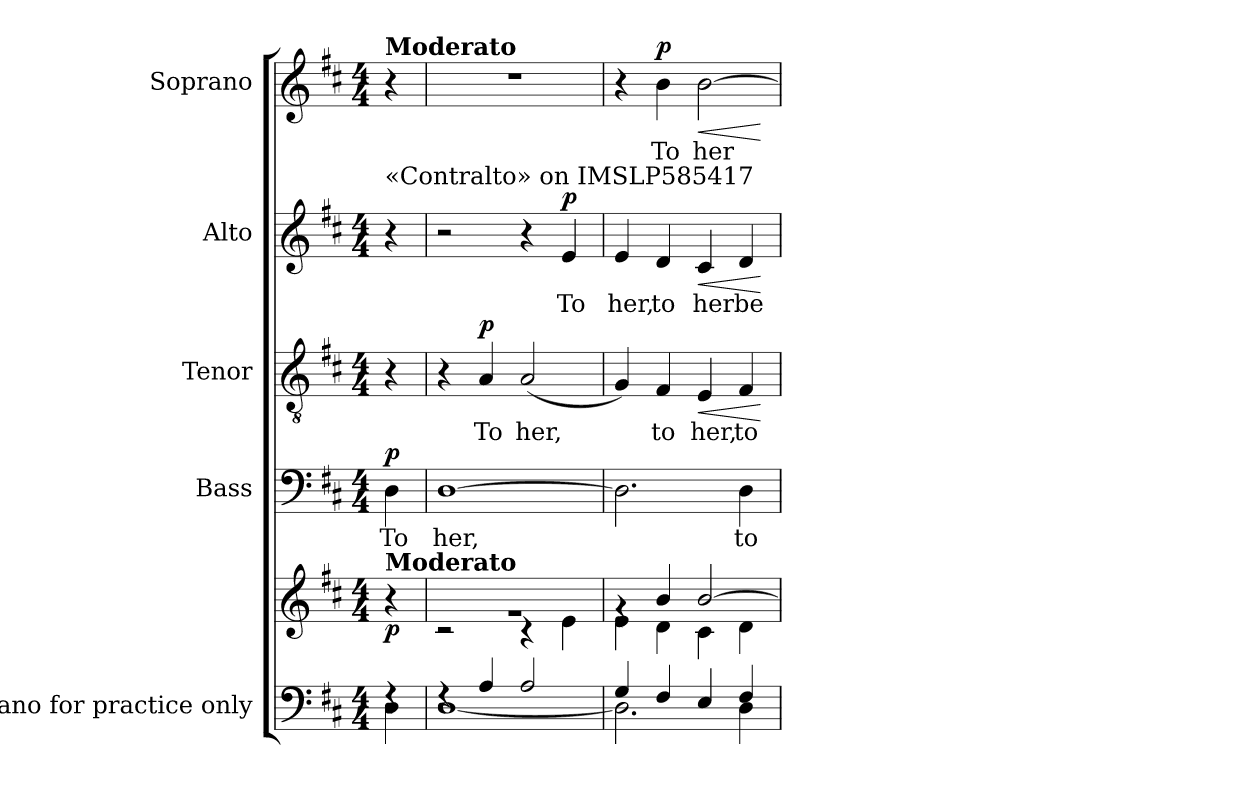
**kern	**kern	**dynam	**kern	**text	**dynam	**kern	**text	**dynam	**kern	**text	**dynam	**kern	**text	**dynam
*part5	*part5	*part5	*part4	*part4	*part4	*part3	*part3	*part3	*part2	*part2	*part2	*part1	*part1	*part1
*staff6	*staff5	*staff5/6	*staff4	*staff4	*staff4	*staff3	*staff3	*staff3	*staff2	*staff2	*staff2	*staff1	*staff1	*staff1
*I"Piano for practice only	*	*	*I"Bass	*	*	*I"Tenor	*	*	*I"Alto	*	*	*I"Soprano	*	*
*I'Pno	*	*	*	*	*	*	*	*	*	*	*	*	*	*
*clefF4	*clefG2	*	*clefF4	*	*	*clefGv2	*	*	*clefG2	*	*	*clefG2	*	*
*k[f#c#]	*k[f#c#]	*	*k[f#c#]	*	*	*k[f#c#]	*	*	*k[f#c#]	*	*	*k[f#c#]	*	*
*M4/4	*M4/4	*	*M4/4	*	*	*M4/4	*	*	*M4/4	*	*	*M4/4	*	*
*MM72	*MM72	*	*MM72	*	*	*MM72	*	*	*MM72	*	*	*MM72	*	*
=	=	=	=	=	=	=	=	=	=	=	=	=	=	=
*^	*	*	*	*	*	*	*	*	*	*	*	*	*	*
!	!	!	!	!	!	!	!	!	!	!	!	!	!LO:TX:a:B:t=Moderato	!	!
!	!	!	!	!	!	!	!	!	!	!LO:TX:a:t=«Contralto» on IMSLP585417	!	!	!	!	!
!	!	!LO:TX:a:B:t=Moderato	!	!	!	!	!	!	!	!	!	!	!	!	!
!	!	!	!LO:DY:b	!	!LO:LY:b	!LO:DY:a	!	!	!	!	!	!	!	!	!
4rF	4D\	4r	p	4D\	To	p	4r	.	.	4r	.	.	4r	.	.
=1	=1	=1	=1	=1	=1	=1	=1	=1	=1	=1	=1	=1	=1	=1	=1
*	*	*^	*	*	*	*	*	*	*	*	*	*	*	*	*
!	!	!	!	!	!	!LO:LY:b	!	!	!	!	!	!	!	!	!	!
4rF	[1D	1rg	2r	.	[1D	her,	.	4r	.	.	2r	.	.	1r	.	.
!	!	!	!	!	!	!	!	!	!LO:LY:b	!LO:DY:a	!	!	!	!	!	!
4A/	.	.	.	.	.	.	.	4A/	To	p	.	.	.	.	.	.
!	!	!	!	!	!	!	!	!	!LO:LY:b	!	!	!	!	!	!	!
2A/	.	.	4r	.	.	.	.	(<2A/	her,	.	4r	.	.	.	.	.
!	!	!	!	!	!	!	!	!	!	!	!	!LO:LY:b	!LO:DY:a	!	!	!
.	.	.	4e\	.	.	.	.	.	.	.	4e/	To	p	.	.	.
=2	=2	=2	=2	=2	=2	=2	=2	=2	=2	=2	=2	=2	=2	=2	=2	=2
*	*	*	*	*	*^	*	*	*	*	*	*	*	*	*	*	*
!	!	!	!	!	!	!	!	!	!	!	!	!	!LO:LY:b	!	!	!	!
4G/	2.D\]	4rg	4e\	.	2.D\]	2rGGyy	.	.	4G/)	.	.	4e/	her,	.	4r	.	.
!	!	!	!	!	!	!	!	!	!	!LO:LY:b	!	!	!LO:LY:b	!	!	!LO:LY:b	!LO:DY:a
4F#/	.	4b/	4d\	.	.	.	.	.	4F#/	to	.	4d/	to	.	4b\	To	p
!	!	!	!	!	!	!	!	!	!	!LO:LY:b	!LO:HP:b	!	!LO:LY:b	!LO:HP:b	!	!LO:LY:b	!LO:HP:b
4E/	.	[2b/	4c#\	.	.	2rGGyy	.	.	4E/	her,	<	4c#/	her	<	[2b\	her	<
!	!	!	!	!	!	!	!LO:LY:b	!	!	!LO:LY:b	!	!	!LO:LY:b	!	!	!	!
4F#/	4D\	.	4d\	.	4D\	.	to	.	4F#/	to	.	4d/	be-	.	.	.	.
*v	*v	*	*	*	*v	*v	*	*	*	*	*	*	*	*	*	*	*
*	*v	*v	*	*	*	*	*	*	*	*	*	*	*	*	*
.	.	.	.	.	.	.	.	[	.	.	[	.	.	[
=	=	=	=	=	=	=	=	=	=	=	=	=	=	=
*-	*-	*-	*-	*-	*-	*-	*-	*-	*-	*-	*-	*-	*-	*-
